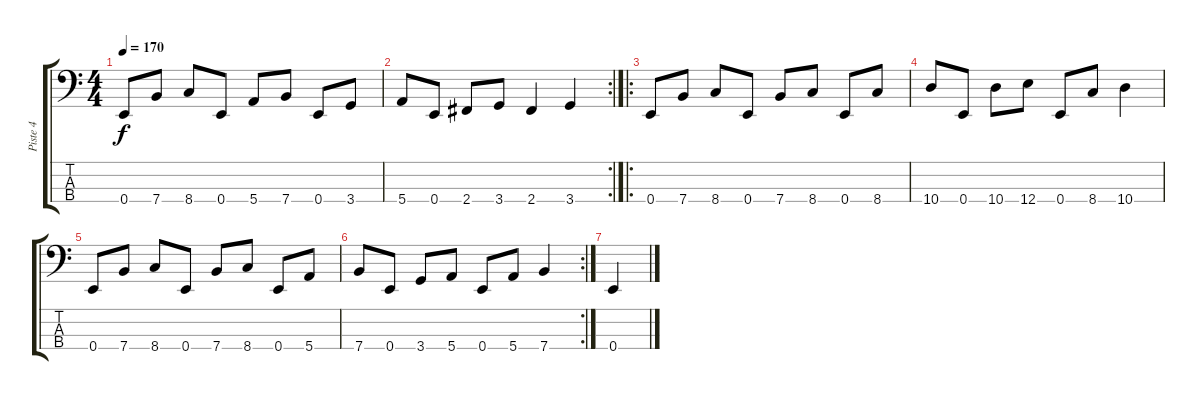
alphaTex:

\track ("Piste 4" "Piste 4") {instrument electricbassfinger}
\staff {score tabs}
\tuning (G2 D2 A1 E1) {hide}
\ts (4 4)
\tempo 170
\clef f4
\ks c
0.4.8{dy f} 7.4.8 8.4.8 0.4.8 5.4.8 7.4.8 0.4.8 3.4.8 |
\rc 2
5.4.8 0.4.8 2.4.8 3.4.8 2.4.4 3.4.4 |
\ro
0.4.8 7.4.8 8.4.8 0.4.8 7.4.8 8.4.8 0.4.8 8.4.8 |
10.4.8 0.4.8 10.4.8 12.4.8 0.4.8 8.4.8 10.4.4 |
0.4.8 7.4.8 8.4.8 0.4.8 7.4.8 8.4.8 0.4.8 5.4.8 |
\rc 2
7.4.8 0.4.8 3.4.8 5.4.8 0.4.8 5.4.8 7.4.4 |
0.4.4
